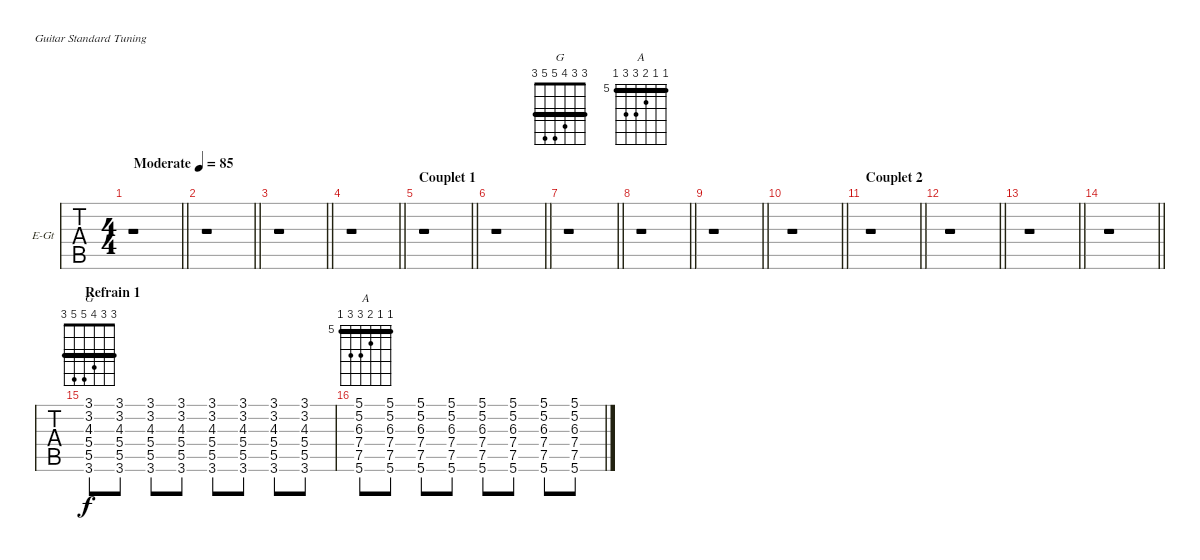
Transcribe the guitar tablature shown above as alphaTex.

\bracketExtendMode groupsimilarinstruments
\firstSystemTrackNameOrientation horizontal
\otherSystemsTrackNameOrientation horizontal
\chordDiagramsInScore
\track ("Guitare électrique" "E-Gt") {instrument overdrivenguitar}
\staff {tabs}
\tuning (E4 B3 G3 D3 A2 E2)
\chord ("G" 3 3 4 5 5 3) {barre (3 3)}
\chord ("A" 5 5 6 7 7 5) {firstfret 5 barre (5 5)}
\ts (4 4)
\beaming (8 2 2 2 2)
\tempo (85 "Moderate")
\clef g2
\barLineRight lightlight
\ks c
r.1{dy f instrument overdrivenguitar} |
\barLineRight lightlight
r.1 |
\barLineRight lightlight
r.1 |
\barLineRight lightlight
r.1 |
\section ("" "Couplet 1")
\barLineRight lightlight
r.1 |
\barLineRight lightlight
r.1 |
\barLineRight lightlight
r.1 |
\barLineRight lightlight
r.1 |
\barLineRight lightlight
r.1 |
\barLineRight lightlight
r.1 |
\section ("" "Couplet 2")
\barLineRight lightlight
r.1 |
\barLineRight lightlight
r.1 |
\barLineRight lightlight
r.1 |
\barLineRight lightlight
r.1 |
\section ("" "Refrain 1")
(3.1 3.2 4.3 5.4 5.5 3.6).8{ch "G"} (3.1 3.2 4.3 5.4 5.5 3.6).8 (3.1 3.2 4.3 5.4 5.5 3.6).8 (3.1 3.2 4.3 5.4 5.5 3.6).8 (3.1 3.2 4.3 5.4 5.5 3.6).8 (3.1 3.2 4.3 5.4 5.5 3.6).8 (3.1 3.2 4.3 5.4 5.5 3.6).8 (3.1 3.2 4.3 5.4 5.5 3.6).8 |
(5.1 5.2 6.3 7.4 7.5 5.6).8{ch "A"} (5.1 5.2 6.3 7.4 7.5 5.6).8 (5.1 5.2 6.3 7.4 7.5 5.6).8 (5.1 5.2 6.3 7.4 7.5 5.6).8 (5.1 5.2 6.3 7.4 7.5 5.6).8 (5.1 5.2 6.3 7.4 7.5 5.6).8 (5.1 5.2 6.3 7.4 7.5 5.6).8 (5.1 5.2 6.3 7.4 7.5 5.6).8
